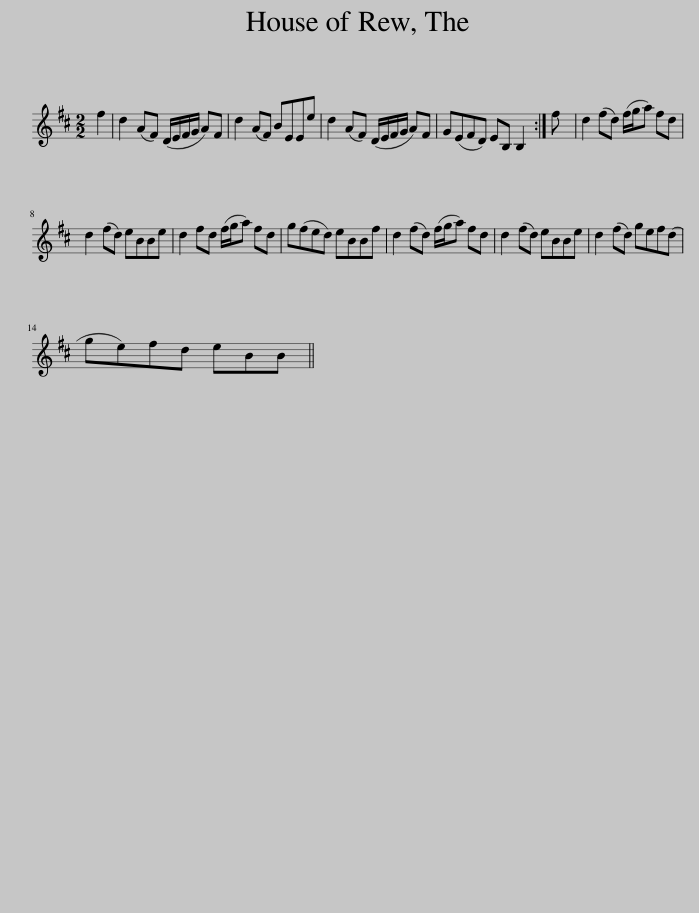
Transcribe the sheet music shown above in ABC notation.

X:1
L:1/8
M:2/2
I:linebreak $
K:D
V:1 treble
V:1
 f2 | d2 (AF) (D/E/F/G/ A)F | d2 (AF) BEEe | d2 (AF) (D/E/F/G/ A)F | G(EFD) EB, B,2 :| %5
 f | d2 (fd) (f/g/a) fd |$ d2 (fd) eBBe | d2 fd (f/g/a) fd | g(fed) eBBf | %10
 d2 (fd) (f/g/a) fd | d2 (fd) eBBe | d2 (fd) gef(d |$ ge)fd eBB || %14
